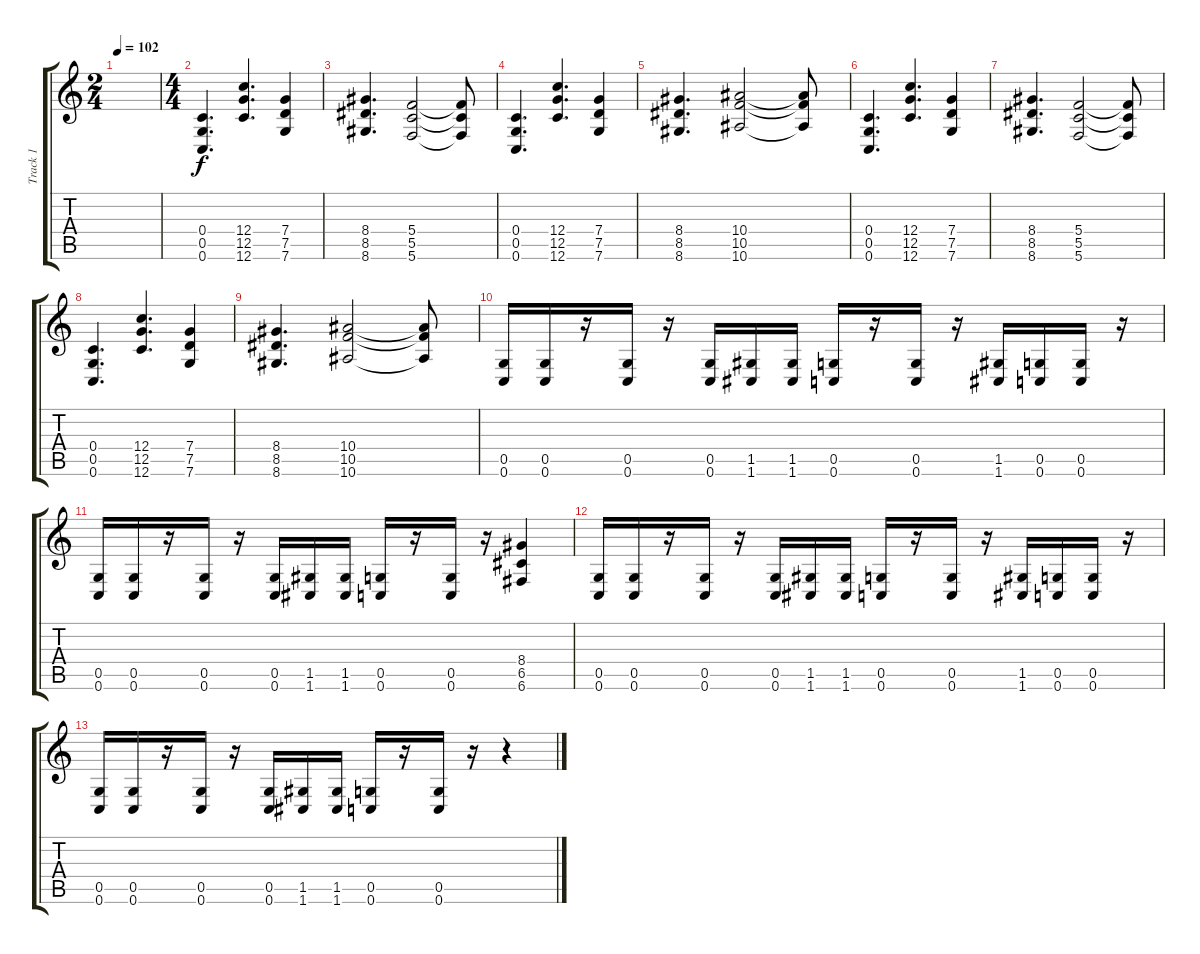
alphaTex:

\track ("Track 1" "Track 1") {instrument distortionguitar}
\staff {score tabs}
\tuning (D4 A3 F3 C3 G2 C2) {hide}
\ts (2 4)
\tempo 102
\clef g2
\ks c
|
\ts (4 4)
(0.4 0.5 0.6).4{d volume 13} (12.4 12.5 12.6).4{d} (7.4 7.5 7.6).4 |
(8.4 8.5 8.6).4{d} (5.4 5.5 5.6).2 (5.4{t} 5.5{t} 5.6{t}).8 |
(0.4 0.5 0.6).4{d} (12.4 12.5 12.6).4{d} (7.4 7.5 7.6).4 |
(8.4 8.5 8.6).4{d} (10.4 10.5 10.6).2 (10.4{t} 10.5{t} 10.6{t}).8 |
(0.4 0.5 0.6).4{d} (12.4 12.5 12.6).4{d} (7.4 7.5 7.6).4 |
(8.4 8.5 8.6).4{d} (5.4 5.5 5.6).2 (5.4{t} 5.5{t} 5.6{t}).8 |
(0.4 0.5 0.6).4{d} (12.4 12.5 12.6).4{d} (7.4 7.5 7.6).4 |
(8.4 8.5 8.6).4{d} (10.4 10.5 10.6).2 (10.4{t} 10.5{t} 10.6{t}).8 |
(0.5 0.6).16 (0.5 0.6).16 r.16 (0.5 0.6).16 r.16 (0.5 0.6).16 (1.5 1.6).16 (1.5 1.6).16 (0.5 0.6).16 r.16 (0.5 0.6).16 r.16 (1.5 1.6).16 (0.5 0.6).16 (0.5 0.6).16 r.16 |
(0.5 0.6).16 (0.5 0.6).16 r.16 (0.5 0.6).16 r.16 (0.5 0.6).16 (1.5 1.6).16 (1.5 1.6).16 (0.5 0.6).16 r.16 (0.5 0.6).16 r.16 (8.4 6.5 6.6).4 |
(0.5 0.6).16 (0.5 0.6).16 r.16 (0.5 0.6).16 r.16 (0.5 0.6).16 (1.5 1.6).16 (1.5 1.6).16 (0.5 0.6).16 r.16 (0.5 0.6).16 r.16 (1.5 1.6).16 (0.5 0.6).16 (0.5 0.6).16 r.16 |
(0.5 0.6).16 (0.5 0.6).16 r.16 (0.5 0.6).16 r.16 (0.5 0.6).16 (1.5 1.6).16 (1.5 1.6).16 (0.5 0.6).16 r.16 (0.5 0.6).16 r.16 r.4
